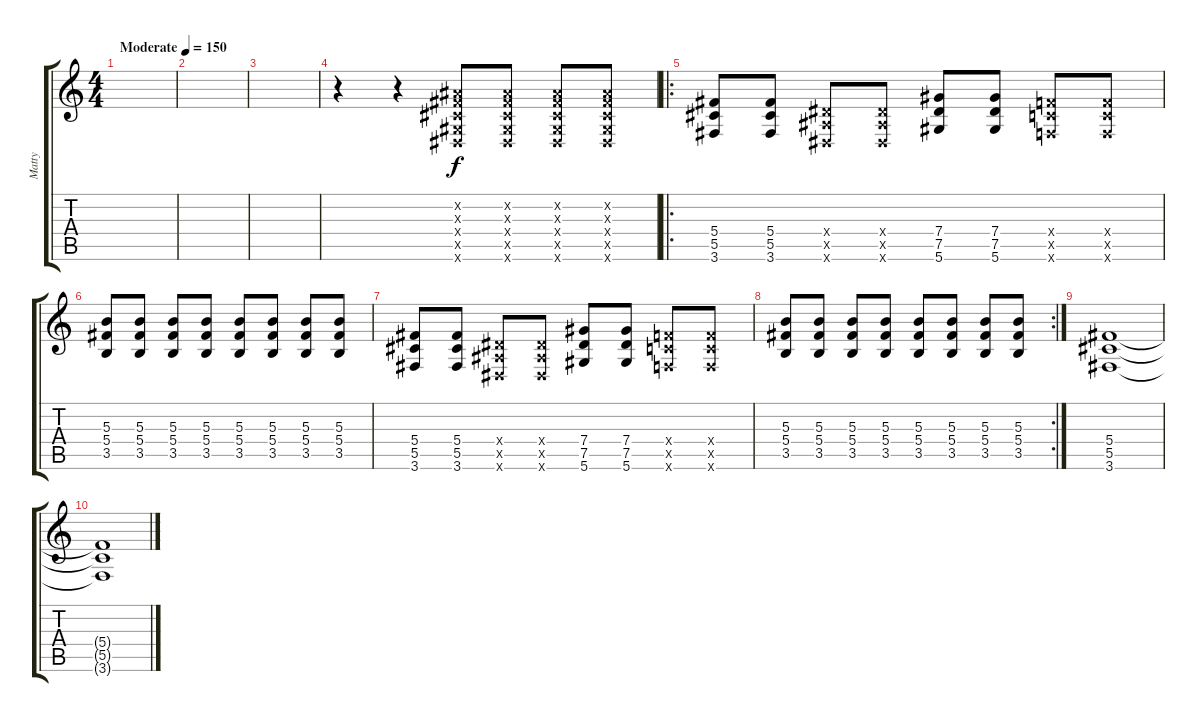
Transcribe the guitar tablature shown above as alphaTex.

\track ("Matty" "Matty") {instrument distortionguitar}
\staff {score tabs}
\tuning (Eb4 Bb3 Gb3 Db3 Ab2 Eb2) {hide}
\ts (4 4)
\tempo (150 "Moderate")
\clef g2
\ks c
|
|
|
r.4 r.4 (0.2{x} 0.3{x} 0.4{x} 0.5{x} 0.6{x}).8 (0.2{x} 0.3{x} 0.4{x} 0.5{x} 0.6{x}).8 (0.2{x} 0.3{x} 0.4{x} 0.5{x} 0.6{x}).8 (0.2{x} 0.3{x} 0.4{x} 0.5{x} 0.6{x}).8 |
\ro
(5.4 5.5 3.6).8 (5.4 5.5 3.6).8 (2.4{x} 2.5{x} 0.6{x}).8 (2.4{x} 2.5{x} 0.6{x}).8 (7.4 7.5 5.6).8 (7.4 7.5 5.6).8 (4.4{x} 4.5{x} 2.6{x}).8 (4.4{x} 4.5{x} 2.6{x}).8 |
(5.3 5.4 3.5).8 (5.3 5.4 3.5).8 (5.3 5.4 3.5).8 (5.3 5.4 3.5).8 (5.3 5.4 3.5).8 (5.3 5.4 3.5).8 (5.3 5.4 3.5).8 (5.3 5.4 3.5).8 |
(5.4 5.5 3.6).8 (5.4 5.5 3.6).8 (2.4{x} 2.5{x} 0.6{x}).8 (2.4{x} 2.5{x} 0.6{x}).8 (7.4 7.5 5.6).8 (7.4 7.5 5.6).8 (4.4{x} 4.5{x} 2.6{x}).8 (4.4{x} 4.5{x} 2.6{x}).8 |
\rc 2
(5.3 5.4 3.5).8 (5.3 5.4 3.5).8 (5.3 5.4 3.5).8 (5.3 5.4 3.5).8 (5.3 5.4 3.5).8 (5.3 5.4 3.5).8 (5.3 5.4 3.5).8 (5.3 5.4 3.5).8 |
(5.4 5.5 3.6).1{volume 0} |
(5.4{t} 5.5{t} 3.6{t}).1
